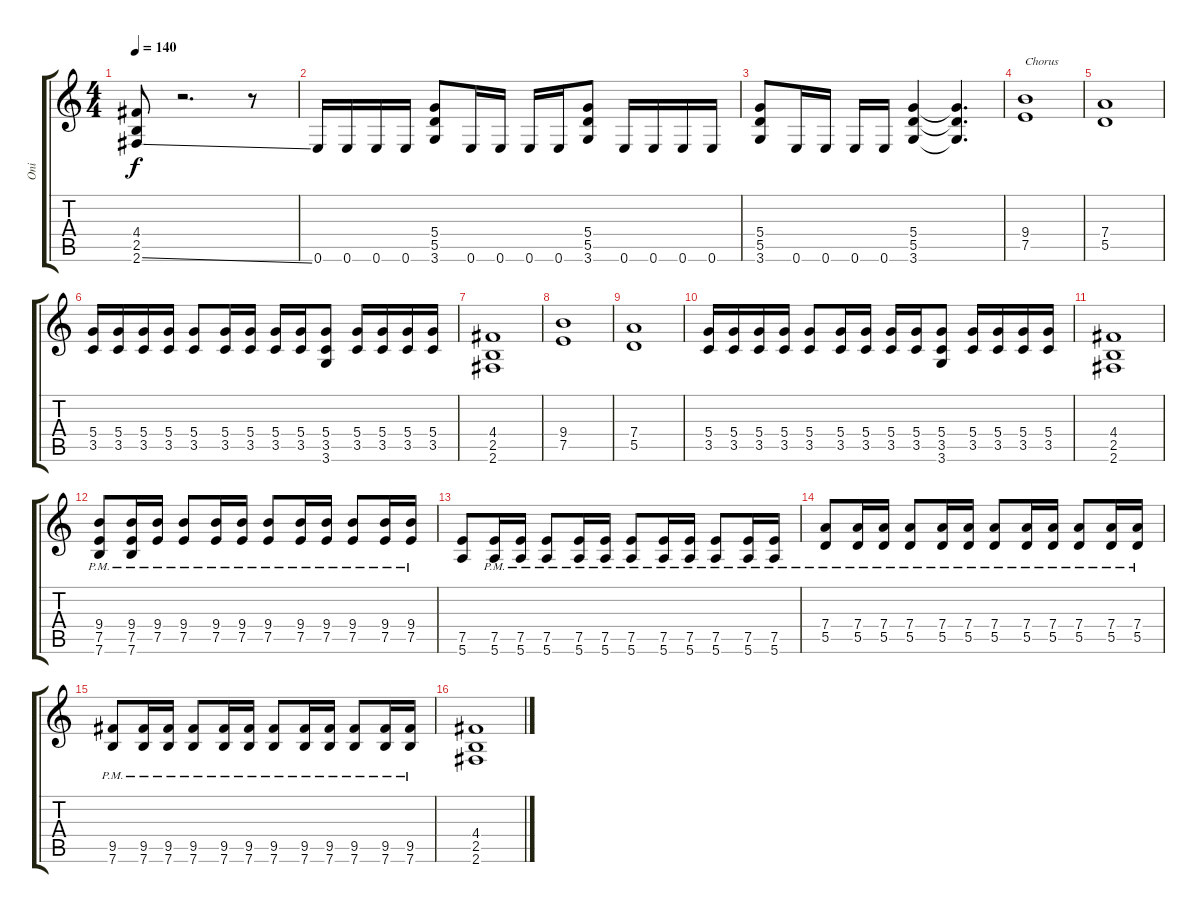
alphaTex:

\track ("Oni" "Oni") {instrument overdrivenguitar}
\staff {score tabs}
\tuning (E4 B3 G3 D3 A2 E2) {hide}
\ts (4 4)
\tempo 140
\clef g2
\ks c
(4.4 2.5 2.6{ss}).8{dy f} r.2{d} r.8 |
0.6.16 0.6.16 0.6.16 0.6.16 (5.4 5.5 3.6).8 0.6.16 0.6.16 0.6.16 0.6.16 (5.4 5.5 3.6).8 0.6.16 0.6.16 0.6.16 0.6.16 |
(5.4 5.5 3.6).8 0.6.16 0.6.16 0.6.16 0.6.16 (5.4 5.5 3.6).4 (5.4{t} 5.5{t} 3.6{t}).4{d} |
(9.4 7.5).1{txt "Chorus"} |
(7.4 5.5).1 |
(5.4 3.5).16 (5.4 3.5).16 (5.4 3.5).16 (5.4 3.5).16 (5.4 3.5).8 (5.4 3.5).16 (5.4 3.5).16 (5.4 3.5).16 (5.4 3.5).16 (5.4 3.5 3.6).8 (5.4 3.5).16 (5.4 3.5).16 (5.4 3.5).16 (5.4 3.5).16 |
(4.4 2.5 2.6).1 |
(9.4 7.5).1 |
(7.4 5.5).1 |
(5.4 3.5).16 (5.4 3.5).16 (5.4 3.5).16 (5.4 3.5).16 (5.4 3.5).8 (5.4 3.5).16 (5.4 3.5).16 (5.4 3.5).16 (5.4 3.5).16 (5.4 3.5 3.6).8 (5.4 3.5).16 (5.4 3.5).16 (5.4 3.5).16 (5.4 3.5).16 |
(4.4 2.5 2.6).1 |
(9.4{pm} 7.5{pm} 7.6{pm}).8 (9.4{pm} 7.5{pm} 7.6{pm}).16 (9.4{pm} 7.5{pm}).16 (9.4{pm} 7.5{pm}).8 (9.4{pm} 7.5{pm}).16 (9.4{pm} 7.5{pm}).16 (9.4{pm} 7.5{pm}).8 (9.4{pm} 7.5{pm}).16 (9.4{pm} 7.5{pm}).16 (9.4{pm} 7.5{pm}).8 (9.4{pm} 7.5{pm}).16 (9.4{pm} 7.5{pm}).16 |
(7.5 5.6).8 (7.5{pm} 5.6{pm}).16 (7.5{pm} 5.6{pm}).16 (7.5{pm} 5.6{pm}).8 (7.5{pm} 5.6{pm}).16 (7.5{pm} 5.6{pm}).16 (7.5{pm} 5.6{pm}).8 (7.5{pm} 5.6{pm}).16 (7.5{pm} 5.6{pm}).16 (7.5{pm} 5.6{pm}).8 (7.5{pm} 5.6{pm}).16 (7.5{pm} 5.6{pm}).16 |
(7.4{pm} 5.5{pm}).8 (7.4{pm} 5.5{pm}).16 (7.4{pm} 5.5{pm}).16 (7.4{pm} 5.5{pm}).8 (7.4{pm} 5.5{pm}).16 (7.4{pm} 5.5{pm}).16 (7.4{pm} 5.5{pm}).8 (7.4{pm} 5.5{pm}).16 (7.4{pm} 5.5{pm}).16 (7.4{pm} 5.5{pm}).8 (7.4{pm} 5.5{pm}).16 (7.4{pm} 5.5{pm}).16 |
(9.5{pm} 7.6{pm}).8 (9.5{pm} 7.6{pm}).16 (9.5{pm} 7.6{pm}).16 (9.5{pm} 7.6{pm}).8 (9.5{pm} 7.6{pm}).16 (9.5{pm} 7.6{pm}).16 (9.5{pm} 7.6{pm}).8 (9.5{pm} 7.6{pm}).16 (9.5{pm} 7.6{pm}).16 (9.5{pm} 7.6{pm}).8 (9.5{pm} 7.6{pm}).16 (9.5{pm} 7.6{pm}).16 |
(4.4 2.5 2.6).1
